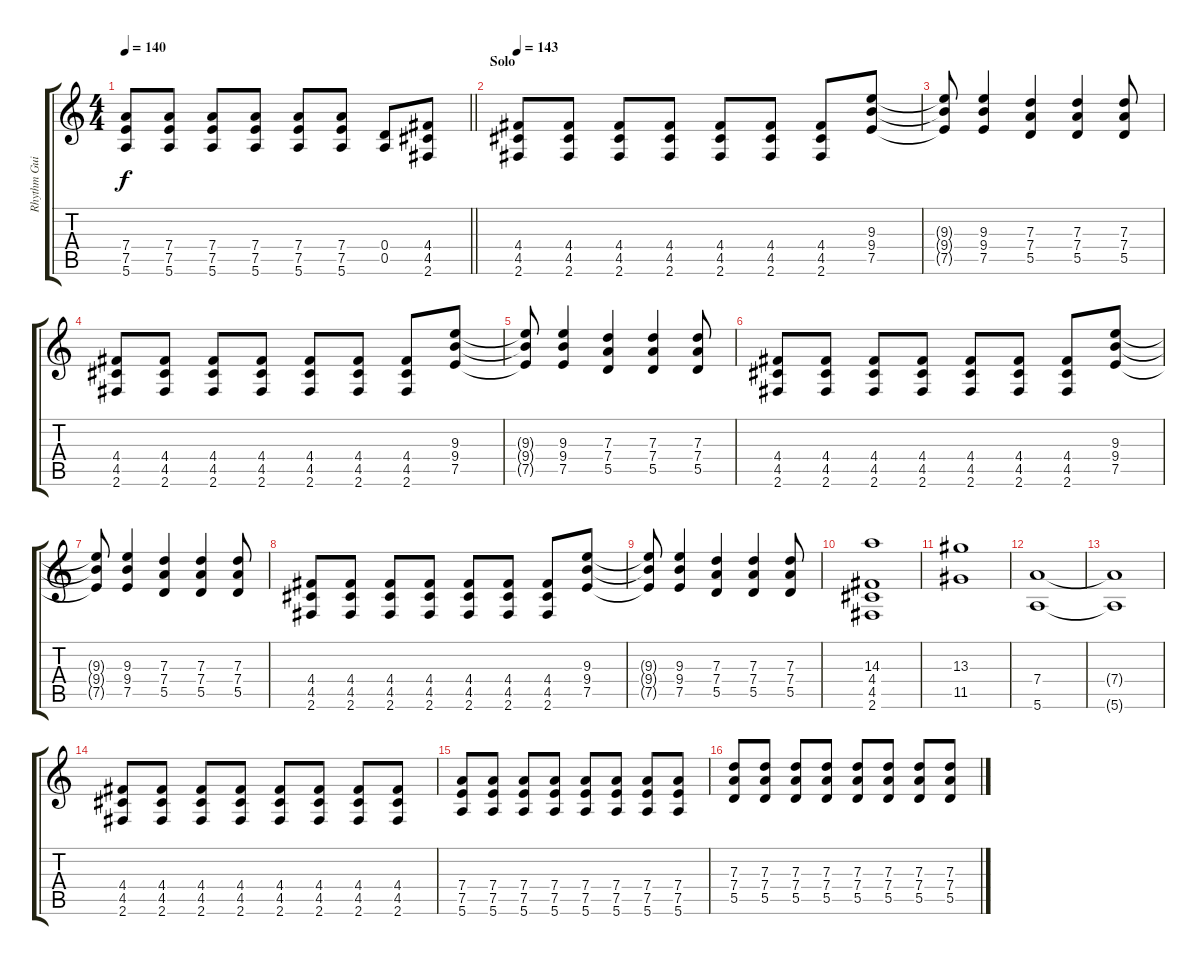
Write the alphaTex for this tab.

\track ("Rhythm Guitar 2" "Rhythm Gui") {instrument distortionguitar}
\staff {score tabs}
\tuning (E4 B3 G3 D3 A2 E2) {hide}
\ts (4 4)
\tempo 140
\clef g2
\barLineRight lightlight
\ks c
(7.4{t} 7.5{t} 5.6{t}).8{dy f} (7.4 7.5 5.6).8 (7.4 7.5 5.6).8 (7.4 7.5 5.6).8 (7.4 7.5 5.6).8 (7.4 7.5 5.6).8 (0.4 0.5).8 (4.4 4.5 2.6).8 |
\section ("" "Solo")
\tempo 143
(4.4 4.5 2.6).8 (4.4 4.5 2.6).8 (4.4 4.5 2.6).8 (4.4 4.5 2.6).8 (4.4 4.5 2.6).8 (4.4 4.5 2.6).8 (4.4 4.5 2.6).8 (9.3 9.4 7.5).8 |
(9.3{t} 9.4{t} 7.5{t}).8 (9.3 9.4 7.5).4 (7.3 7.4 5.5).4 (7.3 7.4 5.5).4 (7.3 7.4 5.5).8 |
(4.4 4.5 2.6).8 (4.4 4.5 2.6).8 (4.4 4.5 2.6).8 (4.4 4.5 2.6).8 (4.4 4.5 2.6).8 (4.4 4.5 2.6).8 (4.4 4.5 2.6).8 (9.3 9.4 7.5).8 |
(9.3{t} 9.4{t} 7.5{t}).8 (9.3 9.4 7.5).4 (7.3 7.4 5.5).4 (7.3 7.4 5.5).4 (7.3 7.4 5.5).8 |
(4.4 4.5 2.6).8 (4.4 4.5 2.6).8 (4.4 4.5 2.6).8 (4.4 4.5 2.6).8 (4.4 4.5 2.6).8 (4.4 4.5 2.6).8 (4.4 4.5 2.6).8 (9.3 9.4 7.5).8 |
(9.3{t} 9.4{t} 7.5{t}).8 (9.3 9.4 7.5).4 (7.3 7.4 5.5).4 (7.3 7.4 5.5).4 (7.3 7.4 5.5).8 |
(4.4 4.5 2.6).8 (4.4 4.5 2.6).8 (4.4 4.5 2.6).8 (4.4 4.5 2.6).8 (4.4 4.5 2.6).8 (4.4 4.5 2.6).8 (4.4 4.5 2.6).8 (9.3 9.4 7.5).8 |
(9.3{t} 9.4{t} 7.5{t}).8 (9.3 9.4 7.5).4 (7.3 7.4 5.5).4 (7.3 7.4 5.5).4 (7.3 7.4 5.5).8 |
(14.3 4.4 4.5 2.6).1 |
(13.3 11.5).1 |
(7.4 5.6).1 |
(7.4{t} 5.6{t}).1 |
(4.4 4.5 2.6).8 (4.4 4.5 2.6).8 (4.4 4.5 2.6).8 (4.4 4.5 2.6).8 (4.4 4.5 2.6).8 (4.4 4.5 2.6).8 (4.4 4.5 2.6).8 (4.4 4.5 2.6).8 |
(7.4 7.5 5.6).8 (7.4 7.5 5.6).8 (7.4 7.5 5.6).8 (7.4 7.5 5.6).8 (7.4 7.5 5.6).8 (7.4 7.5 5.6).8 (7.4 7.5 5.6).8 (7.4 7.5 5.6).8 |
(7.3 7.4 5.5).8 (7.3 7.4 5.5).8 (7.3 7.4 5.5).8 (7.3 7.4 5.5).8 (7.3 7.4 5.5).8 (7.3 7.4 5.5).8 (7.3 7.4 5.5).8 (7.3 7.4 5.5).8
